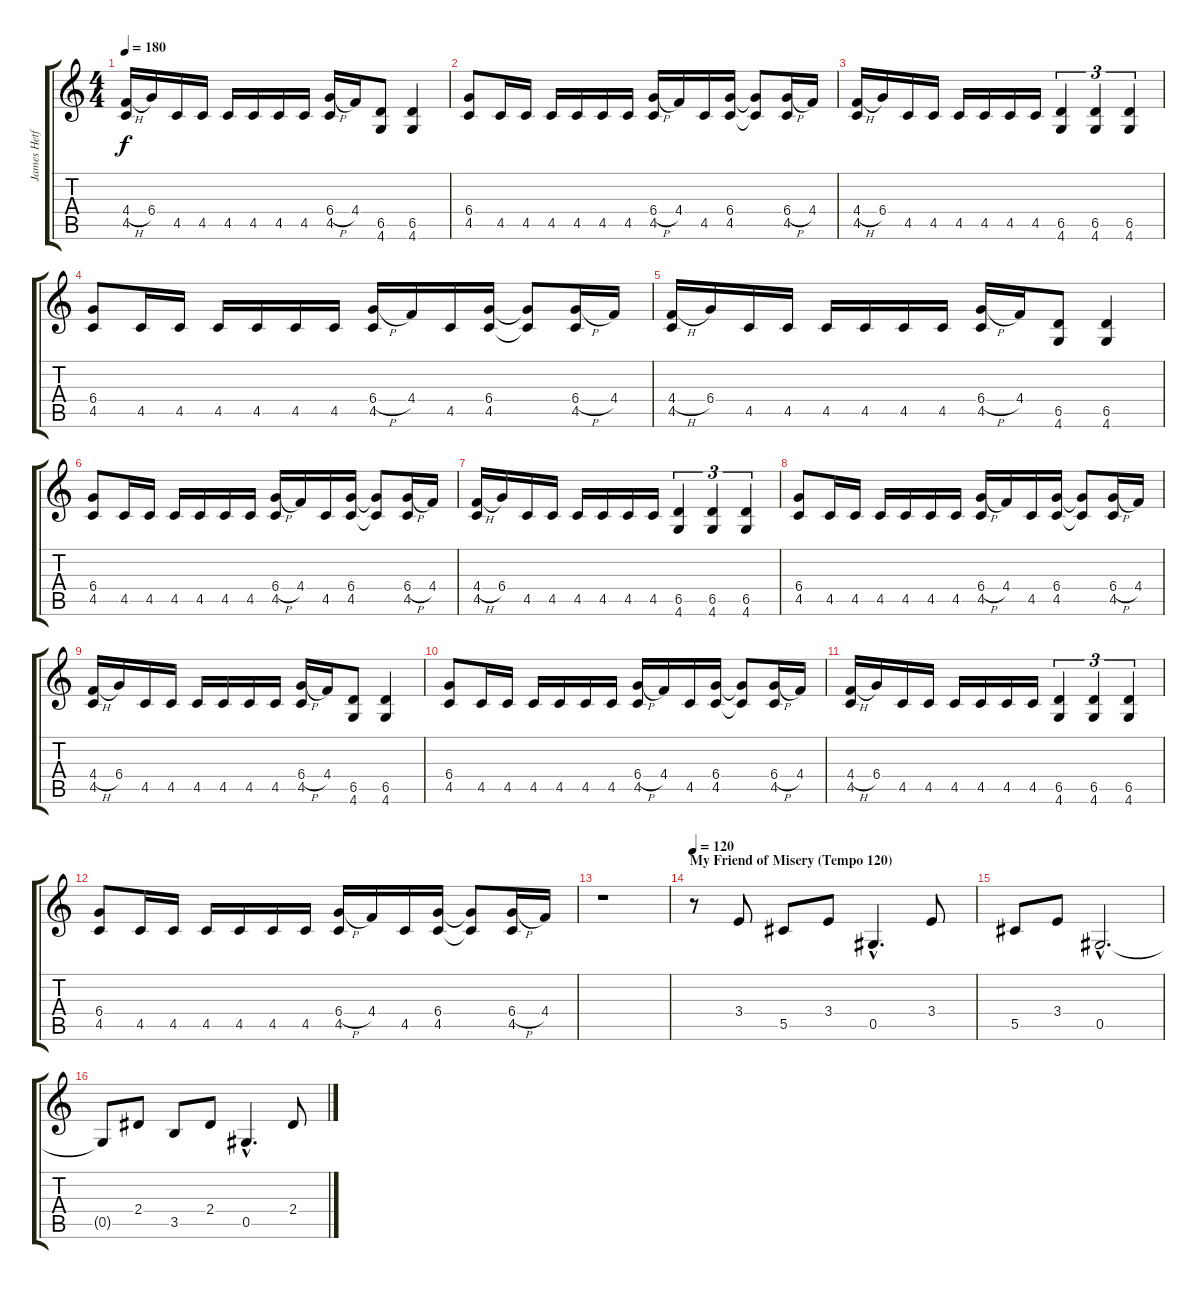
\track ("James Hetfield (Distortion Guitar)" "James Hetf") {instrument distortionguitar}
\staff {score tabs}
\tuning (Eb4 Bb3 Gb3 Db3 Ab2 Eb2) {hide}
\ts (4 4)
\tempo 180
\clef g2
\ks c
(4.4{h} 4.5).16{dy f} 6.4.16 4.5.16 4.5.16 4.5.16 4.5.16 4.5.16 4.5.16 (6.4{h} 4.5).16 4.4.16 (6.5 4.6).8 (6.5 4.6).4 |
(6.4 4.5).8 4.5.16 4.5.16 4.5.16 4.5.16 4.5.16 4.5.16 (6.4{h} 4.5).16 4.4.16 4.5.16 (6.4 4.5).16 (6.4{t} 4.5{t}).8 (6.4{h} 4.5).16 4.4.16 |
(4.4{h} 4.5).16 6.4.16 4.5.16 4.5.16 4.5.16 4.5.16 4.5.16 4.5.16 (6.5 4.6).4{tu (3 2)} (6.5 4.6).4{tu (3 2)} (6.5 4.6).4{tu (3 2)} |
(6.4 4.5).8 4.5.16 4.5.16 4.5.16 4.5.16 4.5.16 4.5.16 (6.4{h} 4.5).16 4.4.16 4.5.16 (6.4 4.5).16 (6.4{t} 4.5{t}).8 (6.4{h} 4.5).16 4.4.16 |
(4.4{h} 4.5).16 6.4.16 4.5.16 4.5.16 4.5.16 4.5.16 4.5.16 4.5.16 (6.4{h} 4.5).16 4.4.16 (6.5 4.6).8 (6.5 4.6).4 |
(6.4 4.5).8 4.5.16 4.5.16 4.5.16 4.5.16 4.5.16 4.5.16 (6.4{h} 4.5).16 4.4.16 4.5.16 (6.4 4.5).16 (6.4{t} 4.5{t}).8 (6.4{h} 4.5).16 4.4.16 |
(4.4{h} 4.5).16 6.4.16 4.5.16 4.5.16 4.5.16 4.5.16 4.5.16 4.5.16 (6.5 4.6).4{tu (3 2)} (6.5 4.6).4{tu (3 2)} (6.5 4.6).4{tu (3 2)} |
(6.4 4.5).8 4.5.16 4.5.16 4.5.16 4.5.16 4.5.16 4.5.16 (6.4{h} 4.5).16 4.4.16 4.5.16 (6.4 4.5).16 (6.4{t} 4.5{t}).8 (6.4{h} 4.5).16 4.4.16 |
(4.4{h} 4.5).16 6.4.16 4.5.16 4.5.16 4.5.16 4.5.16 4.5.16 4.5.16 (6.4{h} 4.5).16 4.4.16 (6.5 4.6).8 (6.5 4.6).4 |
(6.4 4.5).8 4.5.16 4.5.16 4.5.16 4.5.16 4.5.16 4.5.16 (6.4{h} 4.5).16 4.4.16 4.5.16 (6.4 4.5).16 (6.4{t} 4.5{t}).8 (6.4{h} 4.5).16 4.4.16 |
(4.4{h} 4.5).16 6.4.16 4.5.16 4.5.16 4.5.16 4.5.16 4.5.16 4.5.16 (6.5 4.6).4{tu (3 2)} (6.5 4.6).4{tu (3 2)} (6.5 4.6).4{tu (3 2)} |
(6.4 4.5).8 4.5.16 4.5.16 4.5.16 4.5.16 4.5.16 4.5.16 (6.4{h} 4.5).16 4.4.16 4.5.16 (6.4 4.5).16 (6.4{t} 4.5{t}).8 (6.4{h} 4.5).16 4.4.16 |
r.1 |
\section ("" "My Friend of Misery (Tempo 120)")
\tempo 120
r.8 3.4.8 5.5.8 3.4.8 0.5{hac}.4{d} 3.4.8 |
5.5.8 3.4.8 0.5{hac}.2{d} |
0.5{t}.8 2.4.8 3.5.8 2.4.8 0.5{hac}.4{d} 2.4.8
